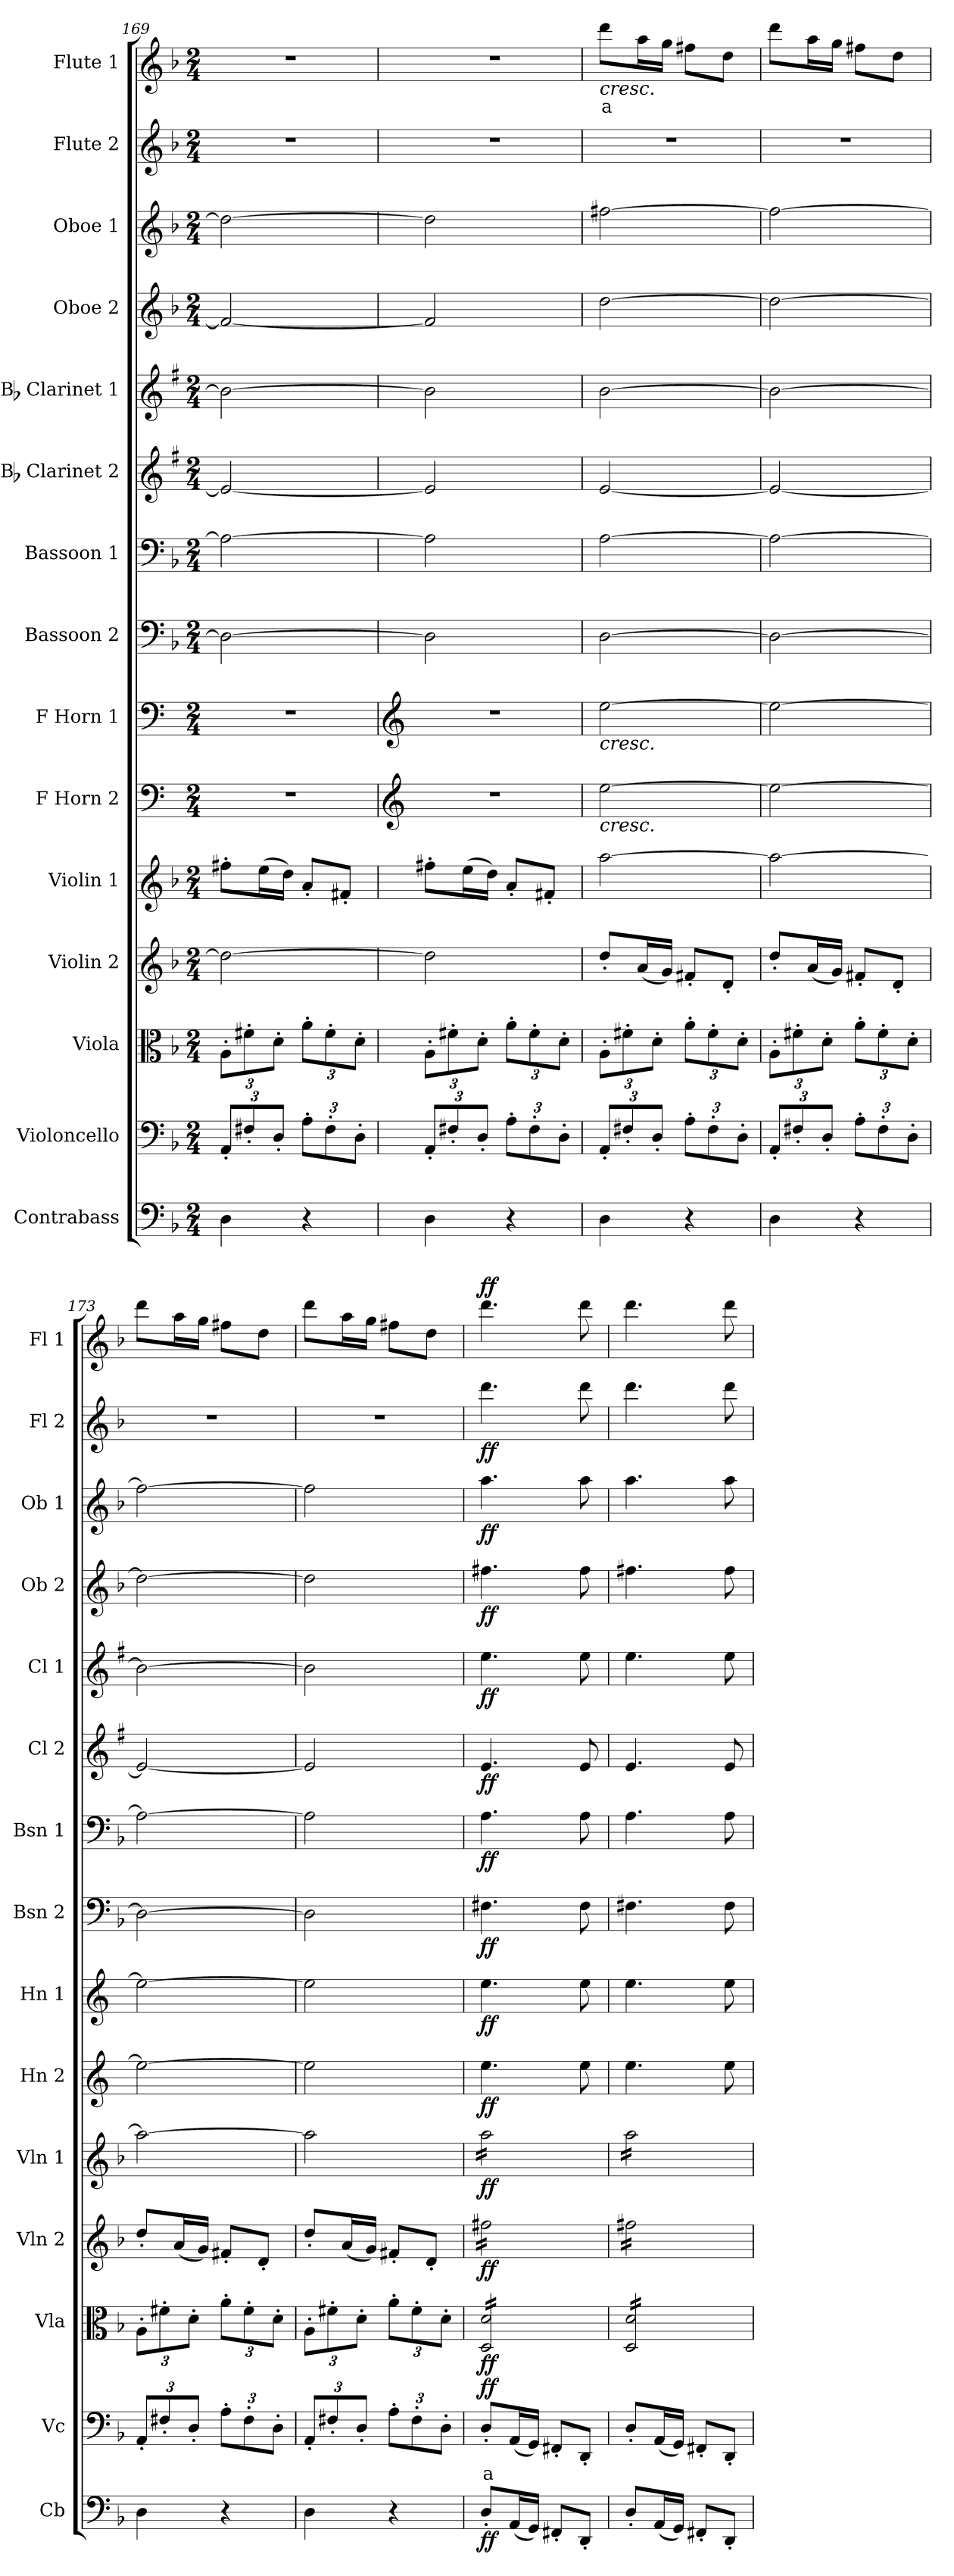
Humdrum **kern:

**kern	**dynam	**kern	**text	**dynam	**kern	**dynam	**kern	**dynam	**kern	**dynam	**kern	**dynam	**kern	**dynam	**kern	**dynam	**kern	**dynam	**kern	**dynam	**kern	**dynam	**kern	**dynam	**kern	**dynam	**kern	**dynam	**kern	**text	**dynam
*part15	*part15	*part14	*part14	*part14	*part13	*part13	*part12	*part12	*part11	*part11	*part10	*part10	*part9	*part9	*part8	*part8	*part7	*part7	*part6	*part6	*part5	*part5	*part4	*part4	*part3	*part3	*part2	*part2	*part1	*part1	*part1
*staff15	*staff15	*staff14	*staff14	*staff14	*staff13	*staff13	*staff12	*staff12	*staff11	*staff11	*staff10	*staff10	*staff9	*staff9	*staff8	*staff8	*staff7	*staff7	*staff6	*staff6	*staff5	*staff5	*staff4	*staff4	*staff3	*staff3	*staff2	*staff2	*staff1	*staff1	*staff1
*I"Contrabass	*	*I"Violoncello	*	*	*I"Viola	*	*I"Violin 2	*	*I"Violin 1	*	*I"F Horn 2	*	*I"F Horn 1	*	*I"Bassoon 2	*	*I"Bassoon 1	*	*I"Bb Clarinet 2	*	*I"Bb Clarinet 1	*	*I"Oboe 2	*	*I"Oboe 1	*	*I"Flute 2	*	*I"Flute 1	*	*
*I'Cb	*	*I'Vc	*	*	*I'Vla	*	*I'Vln 2	*	*I'Vln 1	*	*I'Hn 2	*	*I'Hn 1	*	*I'Bsn 2	*	*I'Bsn 1	*	*I'Cl 2	*	*I'Cl 1	*	*I'Ob 2	*	*I'Ob 1	*	*I'Fl 2	*	*I'Fl 1	*	*
*clefF4	*	*clefF4	*	*	*clefC3	*	*clefG2	*	*clefG2	*	*clefF4	*	*clefF4	*	*clefF4	*	*clefF4	*	*clefG2	*	*clefG2	*	*clefG2	*	*clefG2	*	*clefG2	*	*clefG2	*	*
*ITrd7c12	*	*	*	*	*	*	*	*	*	*	*ITrd4c7	*	*ITrd4c7	*	*	*	*	*	*ITrd1c2	*	*ITrd1c2	*	*	*	*	*	*	*	*	*	*
*k[b-]	*	*k[b-]	*	*	*k[b-]	*	*k[b-]	*	*k[b-]	*	*k[b-]	*	*k[b-]	*	*k[b-]	*	*k[b-]	*	*k[b-]	*	*k[b-]	*	*k[b-]	*	*k[b-]	*	*k[b-]	*	*k[b-]	*	*
*M2/4	*	*M2/4	*	*	*M2/4	*	*M2/4	*	*M2/4	*	*M2/4	*	*M2/4	*	*M2/4	*	*M2/4	*	*M2/4	*	*M2/4	*	*M2/4	*	*M2/4	*	*M2/4	*	*M2/4	*	*
*	*	*Xbrackettup	*	*	*Xbrackettup	*	*	*	*	*	*	*	*	*	*	*	*	*	*	*	*	*	*	*	*	*	*	*	*	*	*
=169	=169	=169	=169	=169	=169	=169	=169	=169	=169	=169	=169	=169	=169	=169	=169	=169	=169	=169	=169	=169	=169	=169	=169	=169	=169	=169	=169	=169	=169	=169	=169
4DD\	.	12AA'/L	.	.	12A'\L	.	2dd\_	.	8ff#X'\L	.	2r	.	2r	.	2D\_	.	2A\_	.	2d/_	.	2a\_	.	2f#/_	.	2dd\_	.	2r	.	2r	.	.
.	.	12F#X'/	.	.	12f#X'\	.	.	.	.	.	.	.	.	.	.	.	.	.	.	.	.	.	.	.	.	.	.	.	.	.	.
.	.	.	.	.	.	.	.	.	(16ee\L	.	.	.	.	.	.	.	.	.	.	.	.	.	.	.	.	.	.	.	.	.	.
.	.	12D'/J	.	.	12d'\J	.	.	.	.	.	.	.	.	.	.	.	.	.	.	.	.	.	.	.	.	.	.	.	.	.	.
.	.	.	.	.	.	.	.	.	16dd\JJ)	.	.	.	.	.	.	.	.	.	.	.	.	.	.	.	.	.	.	.	.	.	.
4r	.	12A'\L	.	.	12a'\L	.	.	.	8a'/L	.	.	.	.	.	.	.	.	.	.	.	.	.	.	.	.	.	.	.	.	.	.
.	.	12F#'\	.	.	12f#'\	.	.	.	.	.	.	.	.	.	.	.	.	.	.	.	.	.	.	.	.	.	.	.	.	.	.
.	.	.	.	.	.	.	.	.	8f#X'/J	.	.	.	.	.	.	.	.	.	.	.	.	.	.	.	.	.	.	.	.	.	.
.	.	12D'\J	.	.	12d'\J	.	.	.	.	.	.	.	.	.	.	.	.	.	.	.	.	.	.	.	.	.	.	.	.	.	.
=170	=170	=170	=170	=170	=170	=170	=170	=170	=170	=170	=170	=170	=170	=170	=170	=170	=170	=170	=170	=170	=170	=170	=170	=170	=170	=170	=170	=170	=170	=170	=170
*	*	*	*	*	*	*	*	*	*	*	*clefG2	*	*clefG2	*	*	*	*	*	*	*	*	*	*	*	*	*	*	*	*	*	*
4DD\	.	12AA'/L	.	.	12A'\L	.	2dd\]	.	8ff#X'\L	.	2r	.	2r	.	2D\]	.	2A\]	.	2d/]	.	2a\]	.	2f#/]	.	2dd\]	.	2r	.	2r	.	.
.	.	12F#X'/	.	.	12f#X'\	.	.	.	.	.	.	.	.	.	.	.	.	.	.	.	.	.	.	.	.	.	.	.	.	.	.
.	.	.	.	.	.	.	.	.	(16ee\L	.	.	.	.	.	.	.	.	.	.	.	.	.	.	.	.	.	.	.	.	.	.
.	.	12D'/J	.	.	12d'\J	.	.	.	.	.	.	.	.	.	.	.	.	.	.	.	.	.	.	.	.	.	.	.	.	.	.
.	.	.	.	.	.	.	.	.	16dd\JJ)	.	.	.	.	.	.	.	.	.	.	.	.	.	.	.	.	.	.	.	.	.	.
4r	.	12A'\L	.	.	12a'\L	.	.	.	8a'/L	.	.	.	.	.	.	.	.	.	.	.	.	.	.	.	.	.	.	.	.	.	.
.	.	12F#'\	.	.	12f#'\	.	.	.	.	.	.	.	.	.	.	.	.	.	.	.	.	.	.	.	.	.	.	.	.	.	.
.	.	.	.	.	.	.	.	.	8f#X'/J	.	.	.	.	.	.	.	.	.	.	.	.	.	.	.	.	.	.	.	.	.	.
.	.	12D'\J	.	.	12d'\J	.	.	.	.	.	.	.	.	.	.	.	.	.	.	.	.	.	.	.	.	.	.	.	.	.	.
=171	=171	=171	=171	=171	=171	=171	=171	=171	=171	=171	=171	=171	=171	=171	=171	=171	=171	=171	=171	=171	=171	=171	=171	=171	=171	=171	=171	=171	=171	=171	=171
!	!	!	!	!	!	!	!	!	!	!	!	!	!	!	!	!	!	!	!	!	!	!	!	!	!	!	!	!	!LO:TX:b:i:t=cresc.	!	!
!	!	!	!	!	!	!	!	!	!	!	!	!	!LO:TX:b:i:t=cresc.	!	!	!	!	!	!	!	!	!	!	!	!	!	!	!	!	!	!
!	!	!	!	!	!	!	!	!	!	!	!LO:TX:b:i:t=cresc.	!	!	!	!	!	!	!	!	!	!	!	!	!	!	!	!	!	!	!	!
!	!	!	!	!	!	!	!	!	!	!	!	!	!	!	!	!	!	!	!	!	!	!	!	!	!	!	!	!	!	!LO:LY:b:color=#FF0000	!
4DD\	.	12AA'/L	.	.	12A'\L	.	8dd'/L	.	[2aa\	.	[2a\	.	[2a\	.	[2D\	.	[2A\	.	[2d/	.	[2a\	.	[2dd\	.	[2ff#X\	.	2r	.	8ddd\L	a	.
.	.	12F#X'/	.	.	12f#X'\	.	.	.	.	.	.	.	.	.	.	.	.	.	.	.	.	.	.	.	.	.	.	.	.	.	.
.	.	.	.	.	.	.	(16a/L	.	.	.	.	.	.	.	.	.	.	.	.	.	.	.	.	.	.	.	.	.	16aa\L	.	.
.	.	12D'/J	.	.	12d'\J	.	.	.	.	.	.	.	.	.	.	.	.	.	.	.	.	.	.	.	.	.	.	.	.	.	.
.	.	.	.	.	.	.	16g/JJ)	.	.	.	.	.	.	.	.	.	.	.	.	.	.	.	.	.	.	.	.	.	16gg\JJ	.	.
4r	.	12A'\L	.	.	12a'\L	.	8f#X'/L	.	.	.	.	.	.	.	.	.	.	.	.	.	.	.	.	.	.	.	.	.	8ff#X\L	.	.
.	.	12F#'\	.	.	12f#'\	.	.	.	.	.	.	.	.	.	.	.	.	.	.	.	.	.	.	.	.	.	.	.	.	.	.
.	.	.	.	.	.	.	8d'/J	.	.	.	.	.	.	.	.	.	.	.	.	.	.	.	.	.	.	.	.	.	8dd\J	.	.
.	.	12D'\J	.	.	12d'\J	.	.	.	.	.	.	.	.	.	.	.	.	.	.	.	.	.	.	.	.	.	.	.	.	.	.
=172	=172	=172	=172	=172	=172	=172	=172	=172	=172	=172	=172	=172	=172	=172	=172	=172	=172	=172	=172	=172	=172	=172	=172	=172	=172	=172	=172	=172	=172	=172	=172
4DD\	.	12AA'/L	.	.	12A'\L	.	8dd'/L	.	2aa\_	.	2a\_	.	2a\_	.	2D\_	.	2A\_	.	2d/_	.	2a\_	.	2dd\_	.	2ff#\_	.	2r	.	8ddd\L	.	.
.	.	12F#X'/	.	.	12f#X'\	.	.	.	.	.	.	.	.	.	.	.	.	.	.	.	.	.	.	.	.	.	.	.	.	.	.
.	.	.	.	.	.	.	(16a/L	.	.	.	.	.	.	.	.	.	.	.	.	.	.	.	.	.	.	.	.	.	16aa\L	.	.
.	.	12D'/J	.	.	12d'\J	.	.	.	.	.	.	.	.	.	.	.	.	.	.	.	.	.	.	.	.	.	.	.	.	.	.
.	.	.	.	.	.	.	16g/JJ)	.	.	.	.	.	.	.	.	.	.	.	.	.	.	.	.	.	.	.	.	.	16gg\JJ	.	.
4r	.	12A'\L	.	.	12a'\L	.	8f#X'/L	.	.	.	.	.	.	.	.	.	.	.	.	.	.	.	.	.	.	.	.	.	8ff#X\L	.	.
.	.	12F#'\	.	.	12f#'\	.	.	.	.	.	.	.	.	.	.	.	.	.	.	.	.	.	.	.	.	.	.	.	.	.	.
.	.	.	.	.	.	.	8d'/J	.	.	.	.	.	.	.	.	.	.	.	.	.	.	.	.	.	.	.	.	.	8dd\J	.	.
.	.	12D'\J	.	.	12d'\J	.	.	.	.	.	.	.	.	.	.	.	.	.	.	.	.	.	.	.	.	.	.	.	.	.	.
=173	=173	=173	=173	=173	=173	=173	=173	=173	=173	=173	=173	=173	=173	=173	=173	=173	=173	=173	=173	=173	=173	=173	=173	=173	=173	=173	=173	=173	=173	=173	=173
4DD\	.	12AA'/L	.	.	12A'\L	.	8dd'/L	.	2aa\_	.	2a\_	.	2a\_	.	2D\_	.	2A\_	.	2d/_	.	2a\_	.	2dd\_	.	2ff#\_	.	2r	.	8ddd\L	.	.
.	.	12F#X'/	.	.	12f#X'\	.	.	.	.	.	.	.	.	.	.	.	.	.	.	.	.	.	.	.	.	.	.	.	.	.	.
.	.	.	.	.	.	.	(16a/L	.	.	.	.	.	.	.	.	.	.	.	.	.	.	.	.	.	.	.	.	.	16aa\L	.	.
.	.	12D'/J	.	.	12d'\J	.	.	.	.	.	.	.	.	.	.	.	.	.	.	.	.	.	.	.	.	.	.	.	.	.	.
.	.	.	.	.	.	.	16g/JJ)	.	.	.	.	.	.	.	.	.	.	.	.	.	.	.	.	.	.	.	.	.	16gg\JJ	.	.
4r	.	12A'\L	.	.	12a'\L	.	8f#X'/L	.	.	.	.	.	.	.	.	.	.	.	.	.	.	.	.	.	.	.	.	.	8ff#X\L	.	.
.	.	12F#'\	.	.	12f#'\	.	.	.	.	.	.	.	.	.	.	.	.	.	.	.	.	.	.	.	.	.	.	.	.	.	.
.	.	.	.	.	.	.	8d'/J	.	.	.	.	.	.	.	.	.	.	.	.	.	.	.	.	.	.	.	.	.	8dd\J	.	.
.	.	12D'\J	.	.	12d'\J	.	.	.	.	.	.	.	.	.	.	.	.	.	.	.	.	.	.	.	.	.	.	.	.	.	.
=174	=174	=174	=174	=174	=174	=174	=174	=174	=174	=174	=174	=174	=174	=174	=174	=174	=174	=174	=174	=174	=174	=174	=174	=174	=174	=174	=174	=174	=174	=174	=174
4DD\	.	12AA'/L	.	.	12A'\L	.	8dd'/L	.	2aa\]	.	2a\]	.	2a\]	.	2D\]	.	2A\]	.	2d/]	.	2a\]	.	2dd\]	.	2ff#\]	.	2r	.	8ddd\L	.	.
.	.	12F#X'/	.	.	12f#X'\	.	.	.	.	.	.	.	.	.	.	.	.	.	.	.	.	.	.	.	.	.	.	.	.	.	.
.	.	.	.	.	.	.	(16a/L	.	.	.	.	.	.	.	.	.	.	.	.	.	.	.	.	.	.	.	.	.	16aa\L	.	.
.	.	12D'/J	.	.	12d'\J	.	.	.	.	.	.	.	.	.	.	.	.	.	.	.	.	.	.	.	.	.	.	.	.	.	.
.	.	.	.	.	.	.	16g/JJ)	.	.	.	.	.	.	.	.	.	.	.	.	.	.	.	.	.	.	.	.	.	16gg\JJ	.	.
4r	.	12A'\L	.	.	12a'\L	.	8f#X'/L	.	.	.	.	.	.	.	.	.	.	.	.	.	.	.	.	.	.	.	.	.	8ff#X\L	.	.
.	.	12F#'\	.	.	12f#'\	.	.	.	.	.	.	.	.	.	.	.	.	.	.	.	.	.	.	.	.	.	.	.	.	.	.
.	.	.	.	.	.	.	8d'/J	.	.	.	.	.	.	.	.	.	.	.	.	.	.	.	.	.	.	.	.	.	8dd\J	.	.
.	.	12D'\J	.	.	12d'\J	.	.	.	.	.	.	.	.	.	.	.	.	.	.	.	.	.	.	.	.	.	.	.	.	.	.
!!LO:PB:g=z
=175	=175	=175	=175	=175	=175	=175	=175	=175	=175	=175	=175	=175	=175	=175	=175	=175	=175	=175	=175	=175	=175	=175	=175	=175	=175	=175	=175	=175	=175	=175	=175
!	!LO:DY:b	!	!LO:LY:b:color=#FF0000	!LO:DY:b	!	!LO:DY:b	!	!LO:DY:b	!	!LO:DY:b	!	!LO:DY:b	!	!LO:DY:b	!	!LO:DY:b	!	!LO:DY:b	!	!LO:DY:b	!	!LO:DY:b	!	!LO:DY:b	!	!LO:DY:b	!	!LO:DY:b	!	!	!LO:DY:b
*	*	*	*	*	*tremolo	*	*	*	*	*	*	*	*	*	*	*	*	*	*	*	*	*	*	*	*	*	*	*	*	*	*
*	*	*	*	*	*	*	*tremolo	*	*	*	*	*	*	*	*	*	*	*	*	*	*	*	*	*	*	*	*	*	*	*	*
*	*	*	*	*	*	*	*	*	*tremolo	*	*	*	*	*	*	*	*	*	*	*	*	*	*	*	*	*	*	*	*	*	*
8DD'/L	ff	8D'/L	a	ff	16D/ 16d/LL	ff	16ff#X\LL	ff	16aa\LL	ff	4.a\	ff	4.a\	ff	4.F#X\	ff	4.A\	ff	4.d/	ff	4.dd\	ff	4.ff#X\	ff	4.aa\	ff	4.ddd\	ff	4.ddd\	.	ff
.	.	.	.	.	16D/ 16d/	.	16ff#X\	.	16aa\	.	.	.	.	.	.	.	.	.	.	.	.	.	.	.	.	.	.	.	.	.	.
(16AAA/L	.	(16AA/L	.	.	16D/ 16d/	.	16ff#X\	.	16aa\	.	.	.	.	.	.	.	.	.	.	.	.	.	.	.	.	.	.	.	.	.	.
16GGG/JJ)	.	16GG/JJ)	.	.	16D/ 16d/	.	16ff#X\	.	16aa\	.	.	.	.	.	.	.	.	.	.	.	.	.	.	.	.	.	.	.	.	.	.
8FFF#X'/L	.	8FF#X'/L	.	.	16D/ 16d/	.	16ff#X\	.	16aa\	.	.	.	.	.	.	.	.	.	.	.	.	.	.	.	.	.	.	.	.	.	.
.	.	.	.	.	16D/ 16d/	.	16ff#X\	.	16aa\	.	.	.	.	.	.	.	.	.	.	.	.	.	.	.	.	.	.	.	.	.	.
8DDD'/J	.	8DD'/J	.	.	16D/ 16d/	.	16ff#X\	.	16aa\	.	8a\	.	8a\	.	8F#\	.	8A\	.	8d/	.	8dd\	.	8ff#\	.	8aa\	.	8ddd\	.	8ddd\	.	.
.	.	.	.	.	16D/ 16d/JJ	.	16ff#X\JJ	.	16aa\JJ	.	.	.	.	.	.	.	.	.	.	.	.	.	.	.	.	.	.	.	.	.	.
=176	=176	=176	=176	=176	=176	=176	=176	=176	=176	=176	=176	=176	=176	=176	=176	=176	=176	=176	=176	=176	=176	=176	=176	=176	=176	=176	=176	=176	=176	=176	=176
8DD'/L	.	8D'/L	.	.	16D/ 16d/LL	.	16ff#X\LL	.	16aa\LL	.	4.a\	.	4.a\	.	4.F#X\	.	4.A\	.	4.d/	.	4.dd\	.	4.ff#X\	.	4.aa\	.	4.ddd\	.	4.ddd\	.	.
.	.	.	.	.	16D/ 16d/	.	16ff#X\	.	16aa\	.	.	.	.	.	.	.	.	.	.	.	.	.	.	.	.	.	.	.	.	.	.
(16AAA/L	.	(16AA/L	.	.	16D/ 16d/	.	16ff#X\	.	16aa\	.	.	.	.	.	.	.	.	.	.	.	.	.	.	.	.	.	.	.	.	.	.
16GGG/JJ)	.	16GG/JJ)	.	.	16D/ 16d/	.	16ff#X\	.	16aa\	.	.	.	.	.	.	.	.	.	.	.	.	.	.	.	.	.	.	.	.	.	.
8FFF#X'/L	.	8FF#X'/L	.	.	16D/ 16d/	.	16ff#X\	.	16aa\	.	.	.	.	.	.	.	.	.	.	.	.	.	.	.	.	.	.	.	.	.	.
.	.	.	.	.	16D/ 16d/	.	16ff#X\	.	16aa\	.	.	.	.	.	.	.	.	.	.	.	.	.	.	.	.	.	.	.	.	.	.
8DDD'/J	.	8DD'/J	.	.	16D/ 16d/	.	16ff#X\	.	16aa\	.	8a\	.	8a\	.	8F#\	.	8A\	.	8d/	.	8dd\	.	8ff#\	.	8aa\	.	8ddd\	.	8ddd\	.	.
.	.	.	.	.	16D/ 16d/JJ	.	16ff#X\JJ	.	16aa\JJ	.	.	.	.	.	.	.	.	.	.	.	.	.	.	.	.	.	.	.	.	.	.
*	*	*	*	*	*	*	*	*	*Xtremolo	*	*	*	*	*	*	*	*	*	*	*	*	*	*	*	*	*	*	*	*	*	*
*	*	*	*	*	*	*	*Xtremolo	*	*	*	*	*	*	*	*	*	*	*	*	*	*	*	*	*	*	*	*	*	*	*	*
*	*	*	*	*	*Xtremolo	*	*	*	*	*	*	*	*	*	*	*	*	*	*	*	*	*	*	*	*	*	*	*	*	*	*
=	=	=	=	=	=	=	=	=	=	=	=	=	=	=	=	=	=	=	=	=	=	=	=	=	=	=	=	=	=	=	=
*-	*-	*-	*-	*-	*-	*-	*-	*-	*-	*-	*-	*-	*-	*-	*-	*-	*-	*-	*-	*-	*-	*-	*-	*-	*-	*-	*-	*-	*-	*-	*-
